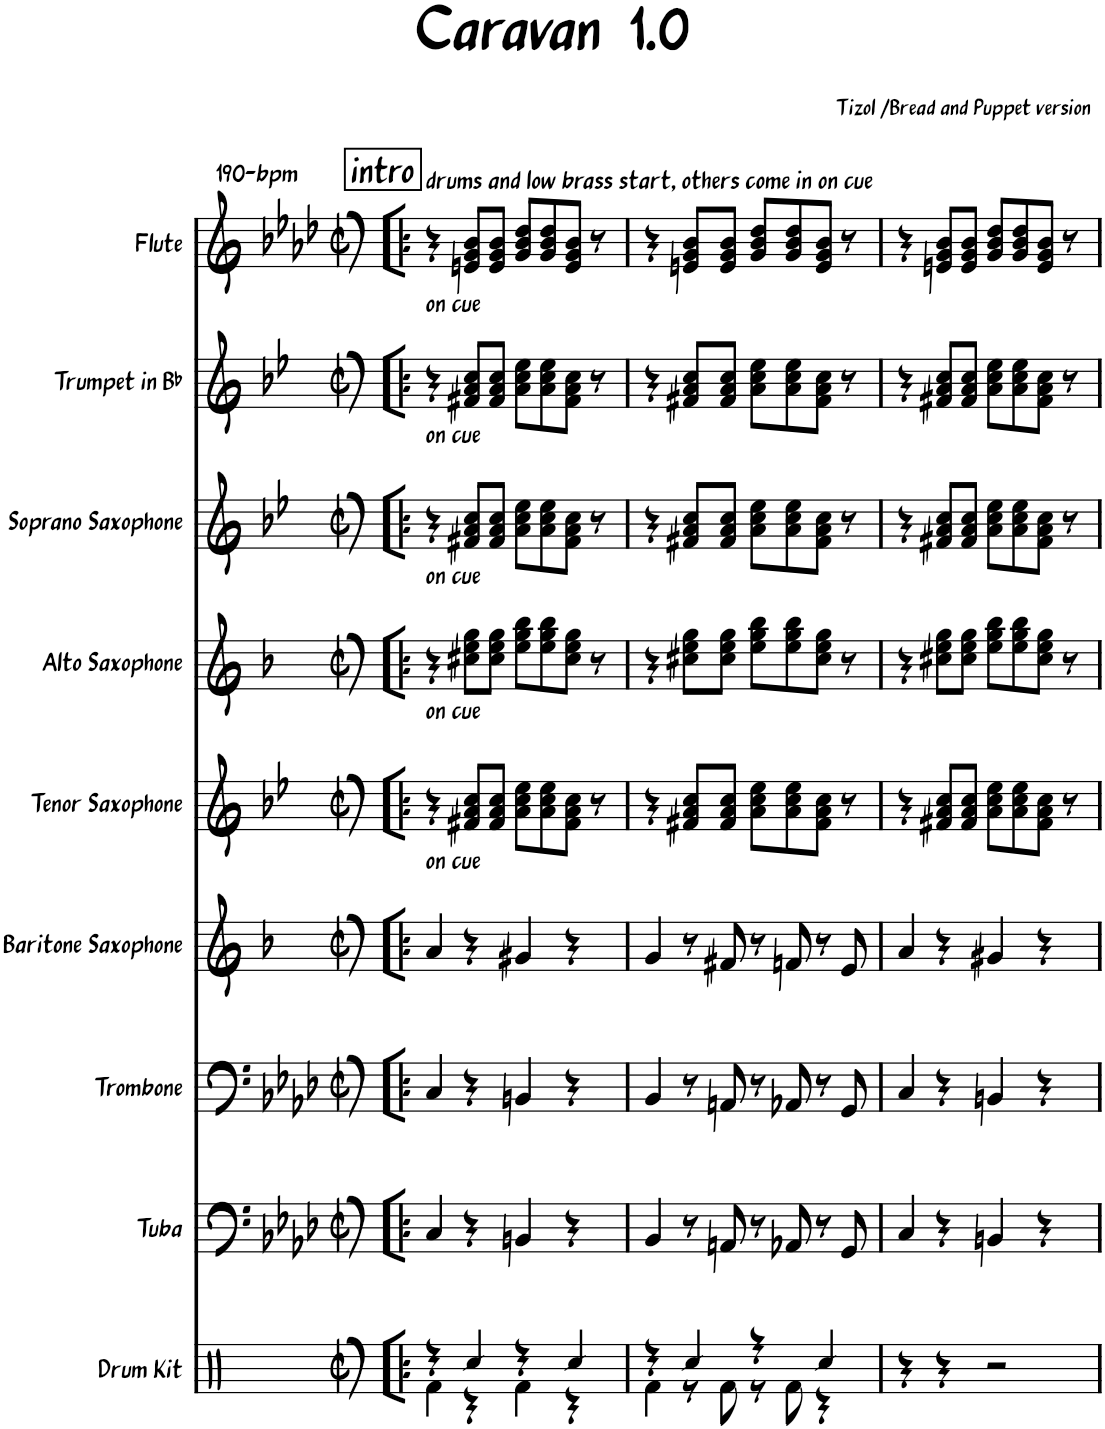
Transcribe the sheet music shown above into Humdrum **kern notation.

**kern	**kern	**kern	**kern	**kern	**kern	**kern	**kern	**kern
*part9	*part8	*part7	*part6	*part5	*part4	*part3	*part2	*part1
*staff9	*staff8	*staff7	*staff6	*staff5	*staff4	*staff3	*staff2	*staff1
*I"Drum Kit	*I"Tuba	*I"Trombone	*I"Baritone Saxophone	*I"Tenor Saxophone	*I"Alto Saxophone	*I"Soprano Saxophone	*I"Trumpet in Bb	*I"Flute
*I'D. Kit	*I'Tba.	*I'Tbn.	*I'Bar. Sax.	*I'T. Sax.	*I'A. Sax.	*	*I'Tpt. in Bb	*I'Fl.
*clefX	*clefF4	*clefF4	*clefG2	*clefG2	*clefG2	*clefG2	*clefG2	*clefG2
*	*	*	*Trd12c21	*Trd8c14	*Trd5c9	*Trd1c2	*Trd1c2	*
*k[]	*k[b-e-a-d-]	*k[b-e-a-d-]	*k[b-]	*k[b-e-]	*k[b-]	*k[b-e-]	*k[b-e-]	*k[b-e-a-d-]
*M2/2	*M2/2	*M2/2	*M2/2	*M2/2	*M2/2	*M2/2	*M2/2	*M2/2
*met(c|)	*met(c|)	*met(c|)	*met(c|)	*met(c|)	*met(c|)	*met(c|)	*met(c|)	*met(c|)
=1!|:	=1!|:	=1!|:	=1!|:	=1!|:	=1!|:	=1!|:	=1!|:	=1!|:
*^	*	*	*	*	*	*	*	*
!	!	!	!	!	!	!	!	!	!LO:TX:b:t=on cue
!	!	!	!	!	!	!	!	!LO:TX:b:t=on cue	!
!	!	!	!	!	!	!	!LO:TX:b:t=on cue	!	!
!	!	!	!	!	!	!LO:TX:b:t=on cue	!	!	!
!	!	!	!	!	!LO:TX:b:t=on cue	!	!	!	!
4r	4Rf\	4C/	4C/	4a/	4r	4r	4r	4r	4r
4Rcc/	4r	4r	4r	4r	8f#X/ 8a/ 8cc/L	8cc#X\ 8ee\ 8gg\L	8f#X/ 8a/ 8cc/L	8f#X/ 8a/ 8cc/L	8en/ 8g/ 8b-/L
.	.	.	.	.	8f#/ 8a/ 8cc/J	8cc#\ 8ee\ 8gg\J	8f#/ 8a/ 8cc/J	8f#/ 8a/ 8cc/J	8e/ 8g/ 8b-/J
4r	4Rf\	4BBn/	4BBn/	4g#X/	8a\ 8cc\ 8ee-\L	8ee\ 8gg\ 8bb-\L	8a\ 8cc\ 8ee-\L	8a\ 8cc\ 8ee-\L	8g/ 8b-/ 8dd-/L
.	.	.	.	.	8a\ 8cc\ 8ee-\	8ee\ 8gg\ 8bb-\	8a\ 8cc\ 8ee-\	8a\ 8cc\ 8ee-\	8g/ 8b-/ 8dd-/
4Rcc/	4r	4r	4r	4r	8f#\ 8a\ 8cc\J	8cc#\ 8ee\ 8gg\J	8f#\ 8a\ 8cc\J	8f#\ 8a\ 8cc\J	8e/ 8g/ 8b-/J
.	.	.	.	.	8r	8r	8r	8r	8r
=2	=2	=2	=2	=2	=2	=2	=2	=2	=2
4r	4Rf\	4BB-/	4BB-/	4g/	4r	4r	4r	4r	4r
4Rcc/	8r	8r	8r	8r	8f#X/ 8a/ 8cc/L	8cc#X\ 8ee\ 8gg\L	8f#X/ 8a/ 8cc/L	8f#X/ 8a/ 8cc/L	8en/ 8g/ 8b-/L
.	8Rf\	8AAn/	8AAn/	8f#X/	8f#/ 8a/ 8cc/J	8cc#\ 8ee\ 8gg\J	8f#/ 8a/ 8cc/J	8f#/ 8a/ 8cc/J	8e/ 8g/ 8b-/J
4r	8r	8r	8r	8r	8a\ 8cc\ 8ee-\L	8ee\ 8gg\ 8bb-\L	8a\ 8cc\ 8ee-\L	8a\ 8cc\ 8ee-\L	8g/ 8b-/ 8dd-/L
.	8Rf\	8AA-X/	8AA-X/	8fn/	8a\ 8cc\ 8ee-\	8ee\ 8gg\ 8bb-\	8a\ 8cc\ 8ee-\	8a\ 8cc\ 8ee-\	8g/ 8b-/ 8dd-/
4Rcc/	4r	8r	8r	8r	8f#\ 8a\ 8cc\J	8cc#\ 8ee\ 8gg\J	8f#\ 8a\ 8cc\J	8f#\ 8a\ 8cc\J	8e/ 8g/ 8b-/J
.	.	8GG/	8GG/	8e/	8r	8r	8r	8r	8r
*v	*v	*	*	*	*	*	*	*	*
=3	=3	=3	=3	=3	=3	=3	=3	=3
4r	4C/	4C/	4a/	4r	4r	4r	4r	4r
4r	4r	4r	4r	8f#X/ 8a/ 8cc/L	8cc#X\ 8ee\ 8gg\L	8f#X/ 8a/ 8cc/L	8f#X/ 8a/ 8cc/L	8en/ 8g/ 8b-/L
.	.	.	.	8f#/ 8a/ 8cc/J	8cc#\ 8ee\ 8gg\J	8f#/ 8a/ 8cc/J	8f#/ 8a/ 8cc/J	8e/ 8g/ 8b-/J
2r	4BBn/	4BBn/	4g#X/	8a\ 8cc\ 8ee-\L	8ee\ 8gg\ 8bb-\L	8a\ 8cc\ 8ee-\L	8a\ 8cc\ 8ee-\L	8g/ 8b-/ 8dd-/L
.	.	.	.	8a\ 8cc\ 8ee-\	8ee\ 8gg\ 8bb-\	8a\ 8cc\ 8ee-\	8a\ 8cc\ 8ee-\	8g/ 8b-/ 8dd-/
.	4r	4r	4r	8f#\ 8a\ 8cc\J	8cc#\ 8ee\ 8gg\J	8f#\ 8a\ 8cc\J	8f#\ 8a\ 8cc\J	8e/ 8g/ 8b-/J
.	.	.	.	8r	8r	8r	8r	8r
=	=	=	=	=	=	=	=	=
*-	*-	*-	*-	*-	*-	*-	*-	*-
